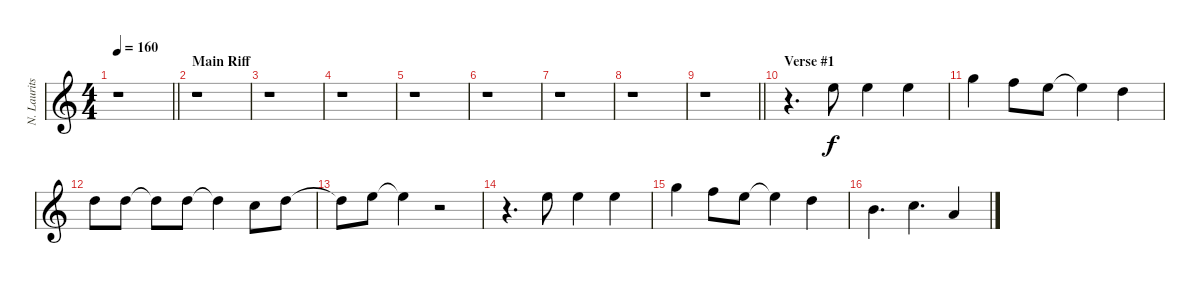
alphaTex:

\track ("N. Lauritsen (Lead Vocals)" "N. Laurits") {instrument violin}
\staff {score}
\tuning (E4 B3 G3 D3 A2 E2) {hide}
\ts (4 4)
\tempo 160
\clef g2
\barLineRight lightlight
\ks c
r.1{dy f} |
\section ("" "Main Riff")
r.1 |
r.1 |
r.1 |
r.1 |
r.1 |
r.1 |
r.1 |
\barLineRight lightlight
r.1 |
\section ("" "Verse #1")
r.4{d} 12.1.8 12.1.4 12.1.4 |
15.1.4 13.1.8 12.1.8 12.1{t}.4 10.1.4 |
10.1.8 10.1.8 10.1{t}.8 10.1.8 10.1{t}.4 8.1.8 10.1.8 |
10.1{t}.8 12.1.8 12.1{t}.4 r.2 |
r.4{d} 12.1.8 12.1.4 12.1.4 |
15.1.4 13.1.8 12.1.8 12.1{t}.4 10.1.4 |
7.1.4{d} 8.1.4{d} 5.1.4
